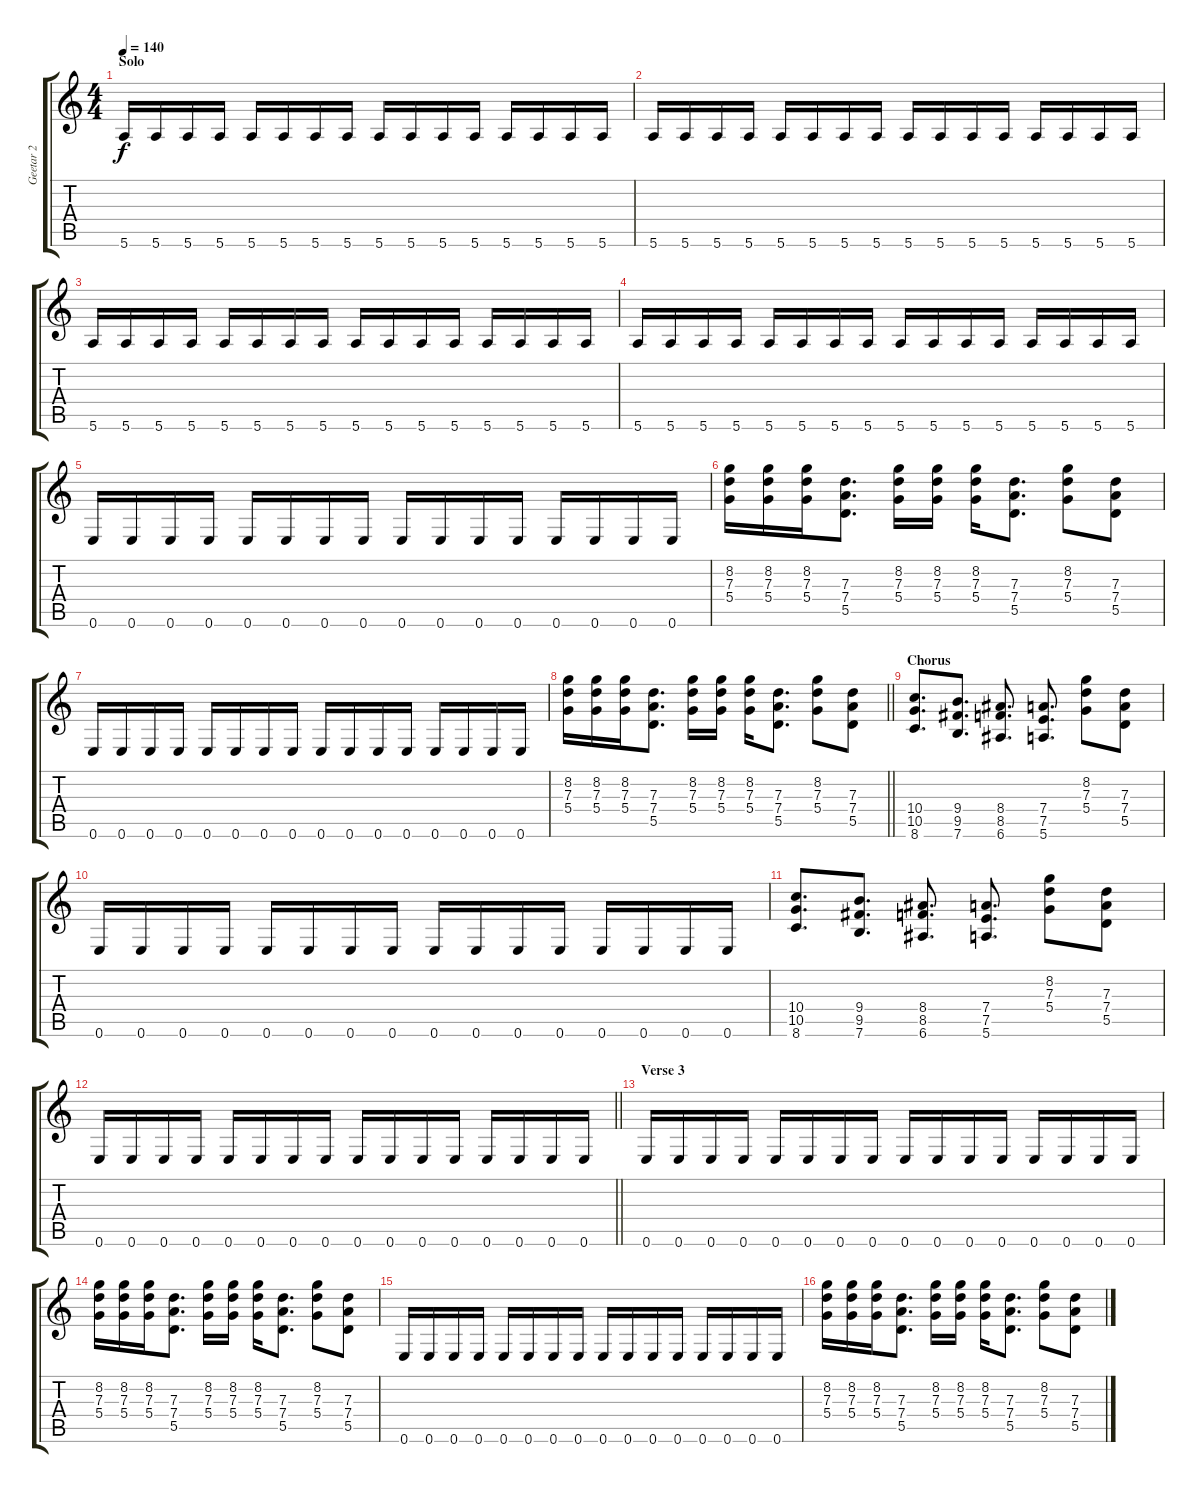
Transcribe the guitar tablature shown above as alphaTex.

\track ("Geetar 2" "Geetar 2") {instrument distortionguitar}
\staff {score tabs}
\tuning (E4 B3 G3 D3 A2 E2) {hide}
\ts (4 4)
\section ("" "Solo")
\tempo 140
\clef g2
\ks c
5.6.16{dy f volume 0} 5.6.16 5.6.16 5.6.16 5.6.16 5.6.16 5.6.16 5.6.16 5.6.16 5.6.16 5.6.16 5.6.16 5.6.16 5.6.16 5.6.16 5.6.16 |
5.6.16 5.6.16 5.6.16 5.6.16 5.6.16 5.6.16 5.6.16 5.6.16 5.6.16 5.6.16 5.6.16 5.6.16 5.6.16 5.6.16 5.6.16 5.6.16 |
5.6.16 5.6.16 5.6.16 5.6.16 5.6.16 5.6.16 5.6.16 5.6.16 5.6.16 5.6.16 5.6.16 5.6.16 5.6.16 5.6.16 5.6.16 5.6.16 |
5.6.16 5.6.16 5.6.16 5.6.16 5.6.16 5.6.16 5.6.16 5.6.16 5.6.16 5.6.16 5.6.16 5.6.16 5.6.16 5.6.16 5.6.16 5.6.16 |
0.6.16 0.6.16 0.6.16 0.6.16 0.6.16 0.6.16 0.6.16 0.6.16 0.6.16 0.6.16 0.6.16 0.6.16 0.6.16 0.6.16 0.6.16 0.6.16 |
(8.2 7.3 5.4).16 (8.2 7.3 5.4).16 (8.2 7.3 5.4).16 (7.3 7.4 5.5).8{d} (8.2 7.3 5.4).16 (8.2 7.3 5.4).16 (8.2 7.3 5.4).16 (7.3 7.4 5.5).8{d} (8.2 7.3 5.4).8 (7.3 7.4 5.5).8 |
0.6.16 0.6.16 0.6.16 0.6.16 0.6.16 0.6.16 0.6.16 0.6.16 0.6.16 0.6.16 0.6.16 0.6.16 0.6.16 0.6.16 0.6.16 0.6.16 |
\barLineRight lightlight
(8.2 7.3 5.4).16 (8.2 7.3 5.4).16 (8.2 7.3 5.4).16 (7.3 7.4 5.5).8{d} (8.2 7.3 5.4).16 (8.2 7.3 5.4).16 (8.2 7.3 5.4).16 (7.3 7.4 5.5).8{d} (8.2 7.3 5.4).8 (7.3 7.4 5.5).8 |
\section ("" "Chorus")
(10.4 10.5 8.6).8{d volume 13} (9.4 9.5 7.6).8{d} (8.4 8.5 6.6).8{d} (7.4 7.5 5.6).8{d} (8.2 7.3 5.4).8 (7.3 7.4 5.5).8 |
0.6.16 0.6.16 0.6.16 0.6.16 0.6.16 0.6.16 0.6.16 0.6.16 0.6.16 0.6.16 0.6.16 0.6.16 0.6.16 0.6.16 0.6.16 0.6.16 |
(10.4 10.5 8.6).8{d} (9.4 9.5 7.6).8{d} (8.4 8.5 6.6).8{d} (7.4 7.5 5.6).8{d} (8.2 7.3 5.4).8 (7.3 7.4 5.5).8 |
\barLineRight lightlight
0.6.16 0.6.16 0.6.16 0.6.16 0.6.16 0.6.16 0.6.16 0.6.16 0.6.16 0.6.16 0.6.16 0.6.16 0.6.16 0.6.16 0.6.16 0.6.16 |
\section ("" "Verse 3")
0.6.16 0.6.16 0.6.16 0.6.16 0.6.16 0.6.16 0.6.16 0.6.16 0.6.16 0.6.16 0.6.16 0.6.16 0.6.16 0.6.16 0.6.16 0.6.16 |
(8.2 7.3 5.4).16 (8.2 7.3 5.4).16 (8.2 7.3 5.4).16 (7.3 7.4 5.5).8{d} (8.2 7.3 5.4).16 (8.2 7.3 5.4).16 (8.2 7.3 5.4).16 (7.3 7.4 5.5).8{d} (8.2 7.3 5.4).8 (7.3 7.4 5.5).8 |
0.6.16 0.6.16 0.6.16 0.6.16 0.6.16 0.6.16 0.6.16 0.6.16 0.6.16 0.6.16 0.6.16 0.6.16 0.6.16 0.6.16 0.6.16 0.6.16 |
(8.2 7.3 5.4).16 (8.2 7.3 5.4).16 (8.2 7.3 5.4).16 (7.3 7.4 5.5).8{d} (8.2 7.3 5.4).16 (8.2 7.3 5.4).16 (8.2 7.3 5.4).16 (7.3 7.4 5.5).8{d} (8.2 7.3 5.4).8 (7.3 7.4 5.5).8
